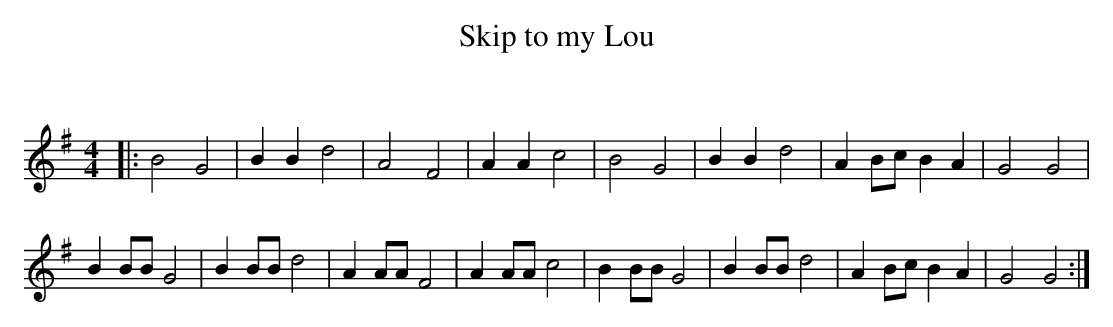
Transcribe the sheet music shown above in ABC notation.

X:1
T: Skip to my Lou
C:
Q: 232
K:G
M:4/4
L:1/8
|:B4 G4|B2 B2 d4|A4 F4|A2 A2 c4|B4 G4|B2 B2 d4|A2 Bc B2 A2|G4 G4|
B2 BB G4|B2 BB d4|A2 AA F4|A2 AA c4|B2 BB G4|B2 BB d4|A2 Bc B2 A2|G4 G4:|
